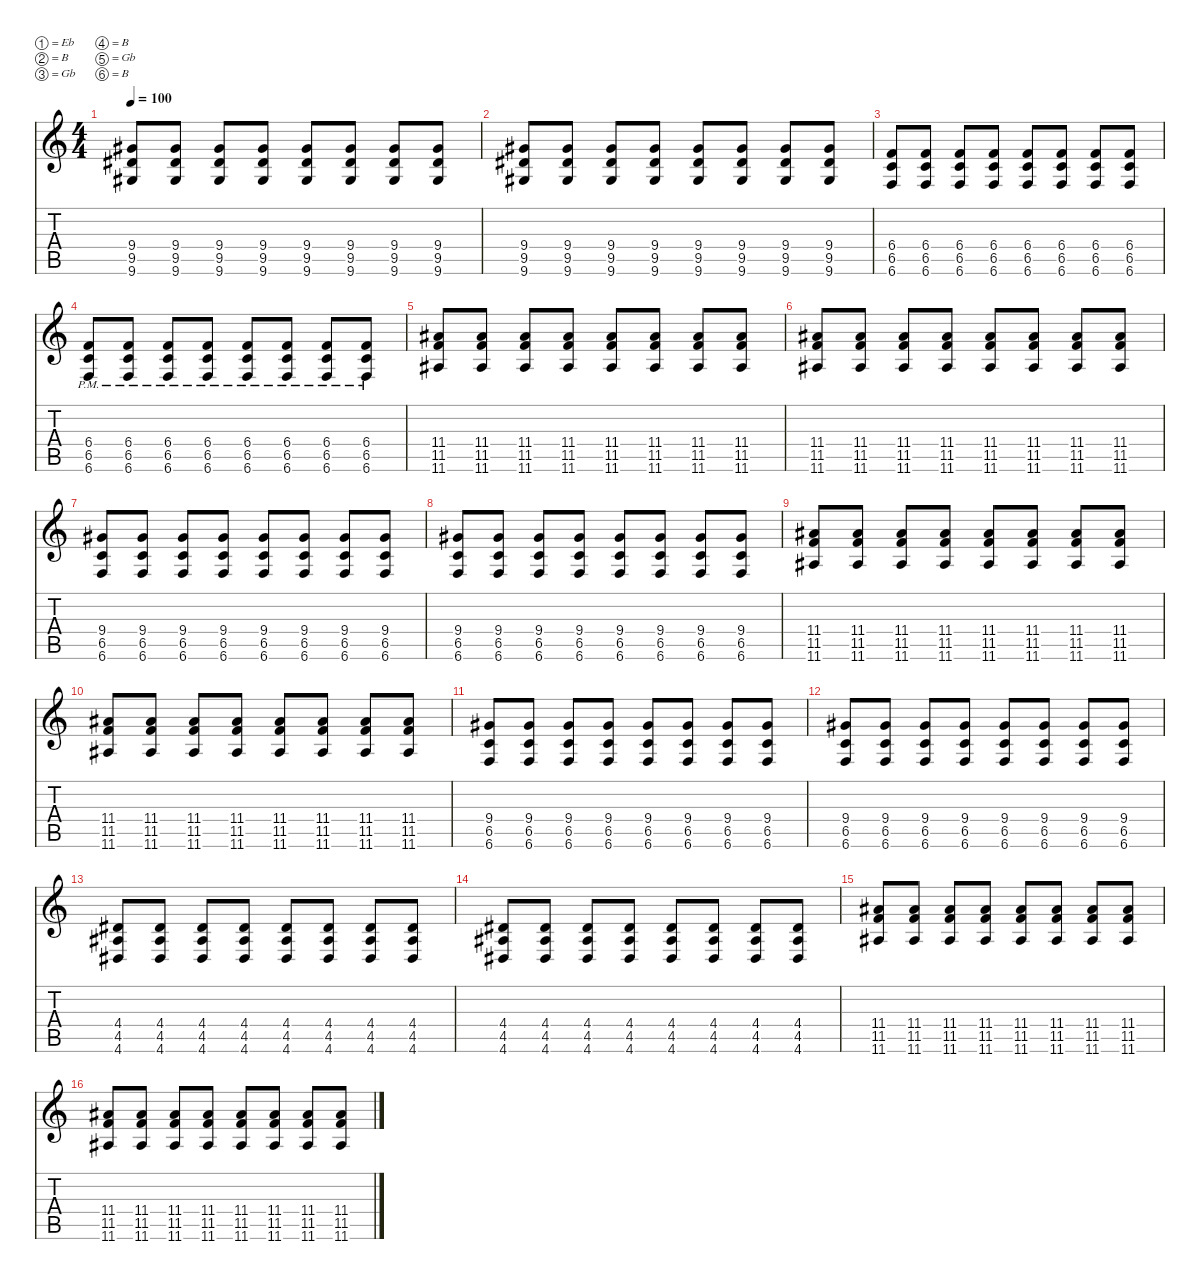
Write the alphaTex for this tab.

\defaultSystemsLayout 4
\hideDynamics
\bracketExtendMode nobrackets
\singleTrackTrackNamePolicy hidden
\multiTrackTrackNamePolicy hidden
\firstSystemTrackNameMode fullname
\otherSystemsTrackNameOrientation horizontal
\track ("Guitar 1-B" "dist.guit.") {mute instrument distortionguitar}
\staff {score tabs}
\tuning (Eb4 B3 Gb3 B2 Gb2 B1)
\ts (4 4)
\tempo 100
\clef g2
\ks c
(9.4{acc #} 9.5{acc #} 9.6{acc #}).8{dy mf beam Up} (9.4{acc #} 9.5{acc #} 9.6{acc #}).8{beam Up} (9.4{acc #} 9.5{acc #} 9.6{acc #}).8{beam Up} (9.4{acc #} 9.5{acc #} 9.6{acc #}).8{beam Up} (9.4{acc #} 9.5{acc #} 9.6{acc #}).8{beam Up} (9.4{acc #} 9.5{acc #} 9.6{acc #}).8{beam Up} (9.4{acc #} 9.5{acc #} 9.6{acc #}).8{beam Up} (9.4{acc #} 9.5{acc #} 9.6{acc #}).8{beam Up} |
(9.4{acc #} 9.5{acc #} 9.6{acc #}).8{beam Up} (9.4{acc #} 9.5{acc #} 9.6{acc #}).8{beam Up} (9.4{acc #} 9.5{acc #} 9.6{acc #}).8{beam Up} (9.4{acc #} 9.5{acc #} 9.6{acc #}).8{beam Up} (9.4{acc #} 9.5{acc #} 9.6{acc #}).8{beam Up} (9.4{acc #} 9.5{acc #} 9.6{acc #}).8{beam Up} (9.4{acc #} 9.5{acc #} 9.6{acc #}).8{beam Up} (9.4{acc #} 9.5{acc #} 9.6{acc #}).8{beam Up} |
(6.4 6.5 6.6).8{beam Up} (6.4 6.5 6.6).8{beam Up} (6.4 6.5 6.6).8{beam Up} (6.4 6.5 6.6).8{beam Up} (6.4 6.5 6.6).8{beam Up} (6.4 6.5 6.6).8{beam Up} (6.4 6.5 6.6).8{beam Up} (6.4 6.5 6.6).8{beam Up} |
(6.4{pm} 6.5{pm} 6.6{pm}).8{beam Up} (6.4{pm} 6.5{pm} 6.6{pm}).8{beam Up} (6.4{pm} 6.5{pm} 6.6{pm}).8{beam Up} (6.4{pm} 6.5{pm} 6.6{pm}).8{beam Up} (6.4{pm} 6.5{pm} 6.6{pm}).8{beam Up} (6.4{pm} 6.5{pm} 6.6{pm}).8{beam Up} (6.4{pm} 6.5{pm} 6.6{pm}).8{beam Up} (6.4{pm} 6.5{pm} 6.6{pm}).8{beam Up} |
(11.4{acc #} 11.5 11.6{acc #}).8{beam Up} (11.4{acc #} 11.5 11.6{acc #}).8{beam Up} (11.4{acc #} 11.5 11.6{acc #}).8{beam Up} (11.4{acc #} 11.5 11.6{acc #}).8{beam Up} (11.4{acc #} 11.5 11.6{acc #}).8{beam Up} (11.4{acc #} 11.5 11.6{acc #}).8{beam Up} (11.4{acc #} 11.5 11.6{acc #}).8{beam Up} (11.4{acc #} 11.5 11.6{acc #}).8{beam Up} |
(11.4{acc #} 11.5 11.6{acc #}).8{beam Up} (11.4{acc #} 11.5 11.6{acc #}).8{beam Up} (11.4{acc #} 11.5 11.6{acc #}).8{beam Up} (11.4{acc #} 11.5 11.6{acc #}).8{beam Up} (11.4{acc #} 11.5 11.6{acc #}).8{beam Up} (11.4{acc #} 11.5 11.6{acc #}).8{beam Up} (11.4{acc #} 11.5 11.6{acc #}).8{beam Up} (11.4{acc #} 11.5 11.6{acc #}).8{beam Up} |
(9.4{acc #} 6.5 6.6).8{beam Up} (9.4{acc #} 6.5 6.6).8{beam Up} (9.4{acc #} 6.5 6.6).8{beam Up} (9.4{acc #} 6.5 6.6).8{beam Up} (9.4{acc #} 6.5 6.6).8{beam Up} (9.4{acc #} 6.5 6.6).8{beam Up} (9.4{acc #} 6.5 6.6).8{beam Up} (9.4{acc #} 6.5 6.6).8{beam Up} |
(9.4{acc #} 6.5 6.6).8{beam Up} (9.4{acc #} 6.5 6.6).8{beam Up} (9.4{acc #} 6.5 6.6).8{beam Up} (9.4{acc #} 6.5 6.6).8{beam Up} (9.4{acc #} 6.5 6.6).8{beam Up} (9.4{acc #} 6.5 6.6).8{beam Up} (9.4{acc #} 6.5 6.6).8{beam Up} (9.4{acc #} 6.5 6.6).8{beam Up} |
(11.4{acc #} 11.5 11.6{acc #}).8{beam Up} (11.4{acc #} 11.5 11.6{acc #}).8{beam Up} (11.4{acc #} 11.5 11.6{acc #}).8{beam Up} (11.4{acc #} 11.5 11.6{acc #}).8{beam Up} (11.4{acc #} 11.5 11.6{acc #}).8{beam Up} (11.4{acc #} 11.5 11.6{acc #}).8{beam Up} (11.4{acc #} 11.5 11.6{acc #}).8{beam Up} (11.4{acc #} 11.5 11.6{acc #}).8{beam Up} |
(11.4{acc #} 11.5 11.6{acc #}).8{beam Up} (11.4{acc #} 11.5 11.6{acc #}).8{beam Up} (11.4{acc #} 11.5 11.6{acc #}).8{beam Up} (11.4{acc #} 11.5 11.6{acc #}).8{beam Up} (11.4{acc #} 11.5 11.6{acc #}).8{beam Up} (11.4{acc #} 11.5 11.6{acc #}).8{beam Up} (11.4{acc #} 11.5 11.6{acc #}).8{beam Up} (11.4{acc #} 11.5 11.6{acc #}).8{beam Up} |
(9.4{acc #} 6.5 6.6).8{beam Up} (9.4{acc #} 6.5 6.6).8{beam Up} (9.4{acc #} 6.5 6.6).8{beam Up} (9.4{acc #} 6.5 6.6).8{beam Up} (9.4{acc #} 6.5 6.6).8{beam Up} (9.4{acc #} 6.5 6.6).8{beam Up} (9.4{acc #} 6.5 6.6).8{beam Up} (9.4{acc #} 6.5 6.6).8{beam Up} |
(9.4{acc #} 6.5 6.6).8{beam Up} (9.4{acc #} 6.5 6.6).8{beam Up} (9.4{acc #} 6.5 6.6).8{beam Up} (9.4{acc #} 6.5 6.6).8{beam Up} (9.4{acc #} 6.5 6.6).8{beam Up} (9.4{acc #} 6.5 6.6).8{beam Up} (9.4{acc #} 6.5 6.6).8{beam Up} (9.4{acc #} 6.5 6.6).8{beam Up} |
(4.4{acc #} 4.5{acc #} 4.6{acc #}).8{beam Up} (4.4{acc #} 4.5{acc #} 4.6{acc #}).8{beam Up} (4.4{acc #} 4.5{acc #} 4.6{acc #}).8{beam Up} (4.4{acc #} 4.5{acc #} 4.6{acc #}).8{beam Up} (4.4{acc #} 4.5{acc #} 4.6{acc #}).8{beam Up} (4.4{acc #} 4.5{acc #} 4.6{acc #}).8{beam Up} (4.4{acc #} 4.5{acc #} 4.6{acc #}).8{beam Up} (4.4{acc #} 4.5{acc #} 4.6{acc #}).8{beam Up} |
(4.4{acc #} 4.5{acc #} 4.6{acc #}).8{beam Up} (4.4{acc #} 4.5{acc #} 4.6{acc #}).8{beam Up} (4.4{acc #} 4.5{acc #} 4.6{acc #}).8{beam Up} (4.4{acc #} 4.5{acc #} 4.6{acc #}).8{beam Up} (4.4{acc #} 4.5{acc #} 4.6{acc #}).8{beam Up} (4.4{acc #} 4.5{acc #} 4.6{acc #}).8{beam Up} (4.4{acc #} 4.5{acc #} 4.6{acc #}).8{beam Up} (4.4{acc #} 4.5{acc #} 4.6{acc #}).8{beam Up} |
(11.4{acc #} 11.5 11.6{acc #}).8{beam Up} (11.4{acc #} 11.5 11.6{acc #}).8{beam Up} (11.4{acc #} 11.5 11.6{acc #}).8{beam Up} (11.4{acc #} 11.5 11.6{acc #}).8{beam Up} (11.4{acc #} 11.5 11.6{acc #}).8{beam Up} (11.4{acc #} 11.5 11.6{acc #}).8{beam Up} (11.4{acc #} 11.5 11.6{acc #}).8{beam Up} (11.4{acc #} 11.5 11.6{acc #}).8{beam Up} |
(11.4{acc #} 11.5 11.6{acc #}).8{beam Up} (11.4{acc #} 11.5 11.6{acc #}).8{beam Up} (11.4{acc #} 11.5 11.6{acc #}).8{beam Up} (11.4{acc #} 11.5 11.6{acc #}).8{beam Up} (11.4{acc #} 11.5 11.6{acc #}).8{beam Up} (11.4{acc #} 11.5 11.6{acc #}).8{beam Up} (11.4{acc #} 11.5 11.6{acc #}).8{beam Up} (11.4{acc #} 11.5 11.6{acc #}).8{beam Up}
